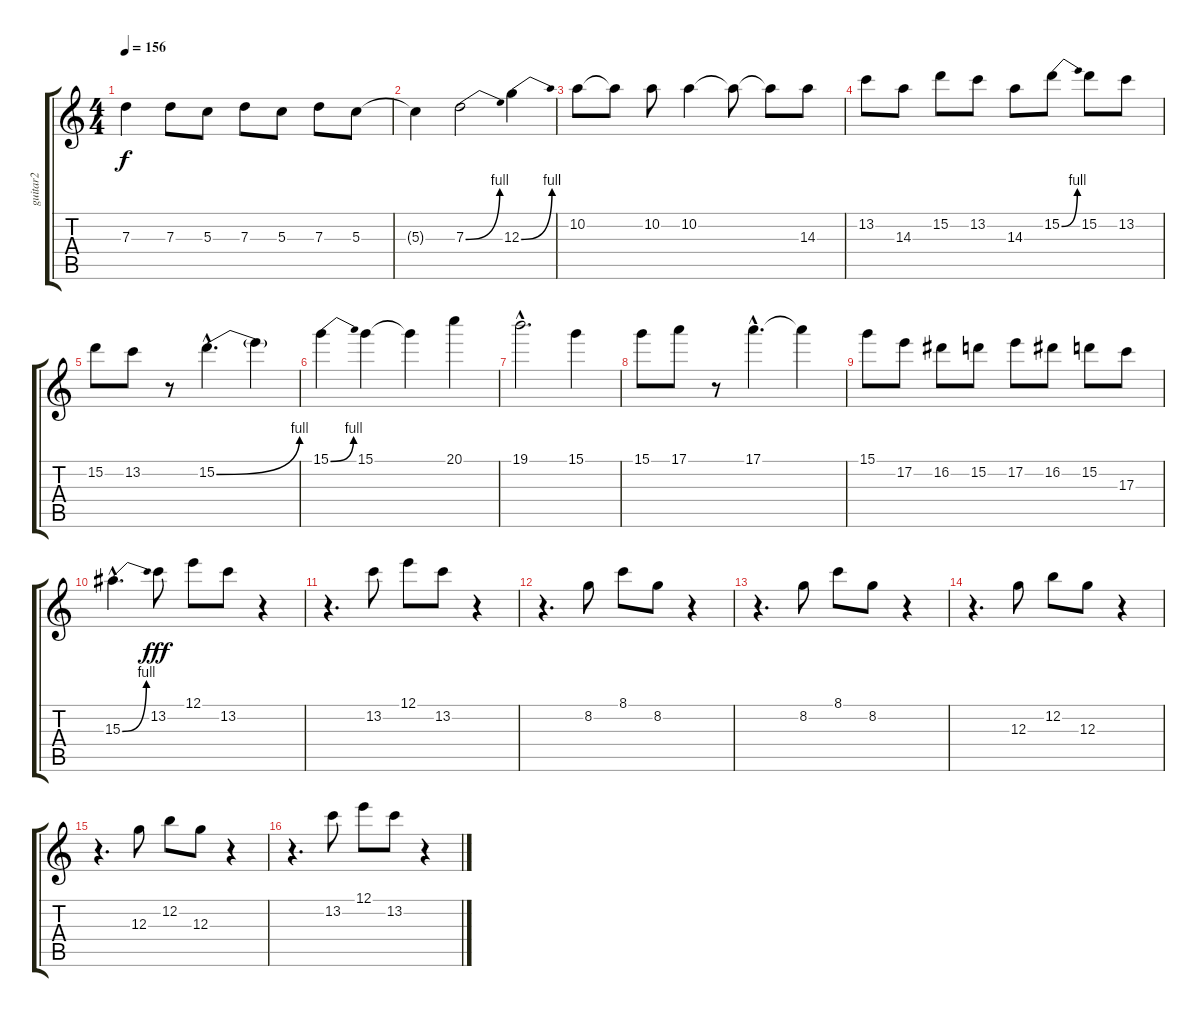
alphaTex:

\track ("guitar2" "guitar2") {instrument distortionguitar}
\staff {score tabs}
\tuning (E4 B3 G3 D3 A2 E2) {hide}
\ts (4 4)
\tempo 156
\clef g2
\ks c
7.3{t}.4{dy f} 7.3.8 5.3.8 7.3.8 5.3.8 7.3.8 5.3.8 |
5.3{t}.4 7.3{be (bend 0 0 60 4)}.2 12.3{be (bend 0 0 60 4)}.4 |
10.2.8 10.2{t}.8 10.2.8 10.2.4 10.2{t}.8 10.2{t}.8 14.3.8 |
13.2.8 14.3.8 15.2.8 13.2.8 14.3.8 15.2{be (bend 0 0 60 4)}.8 15.2.8 13.2.8 |
15.2.8 13.2.8 r.8 15.2{be (bend 0 0 60 4) hac}.4{d} 15.2{t}.4 |
15.1{be (bend 0 0 60 4)}.4 15.1.4 15.1{t}.4 20.1.4 |
19.1{hac}.2{d} 15.1.4 |
15.1.8 17.1.8 r.8 17.1{hac}.4{d} 17.1{t}.4 |
15.1.8 17.2.8 16.2.8 15.2.8 17.2.8 16.2.8 15.2.8 17.3.8 |
15.3{be (bend 0 0 60 4) hac}.4{d} 13.2.8{dy fff} 12.1.8 13.2.8 r.4 |
r.4{d} 13.2.8 12.1.8 13.2.8 r.4 |
r.4{d} 8.2.8 8.1.8 8.2.8 r.4 |
r.4{d} 8.2.8 8.1.8 8.2.8 r.4 |
r.4{d} 12.3.8 12.2.8 12.3.8 r.4 |
r.4{d} 12.3.8 12.2.8 12.3.8 r.4 |
r.4{d} 13.2.8 12.1.8 13.2.8 r.4
